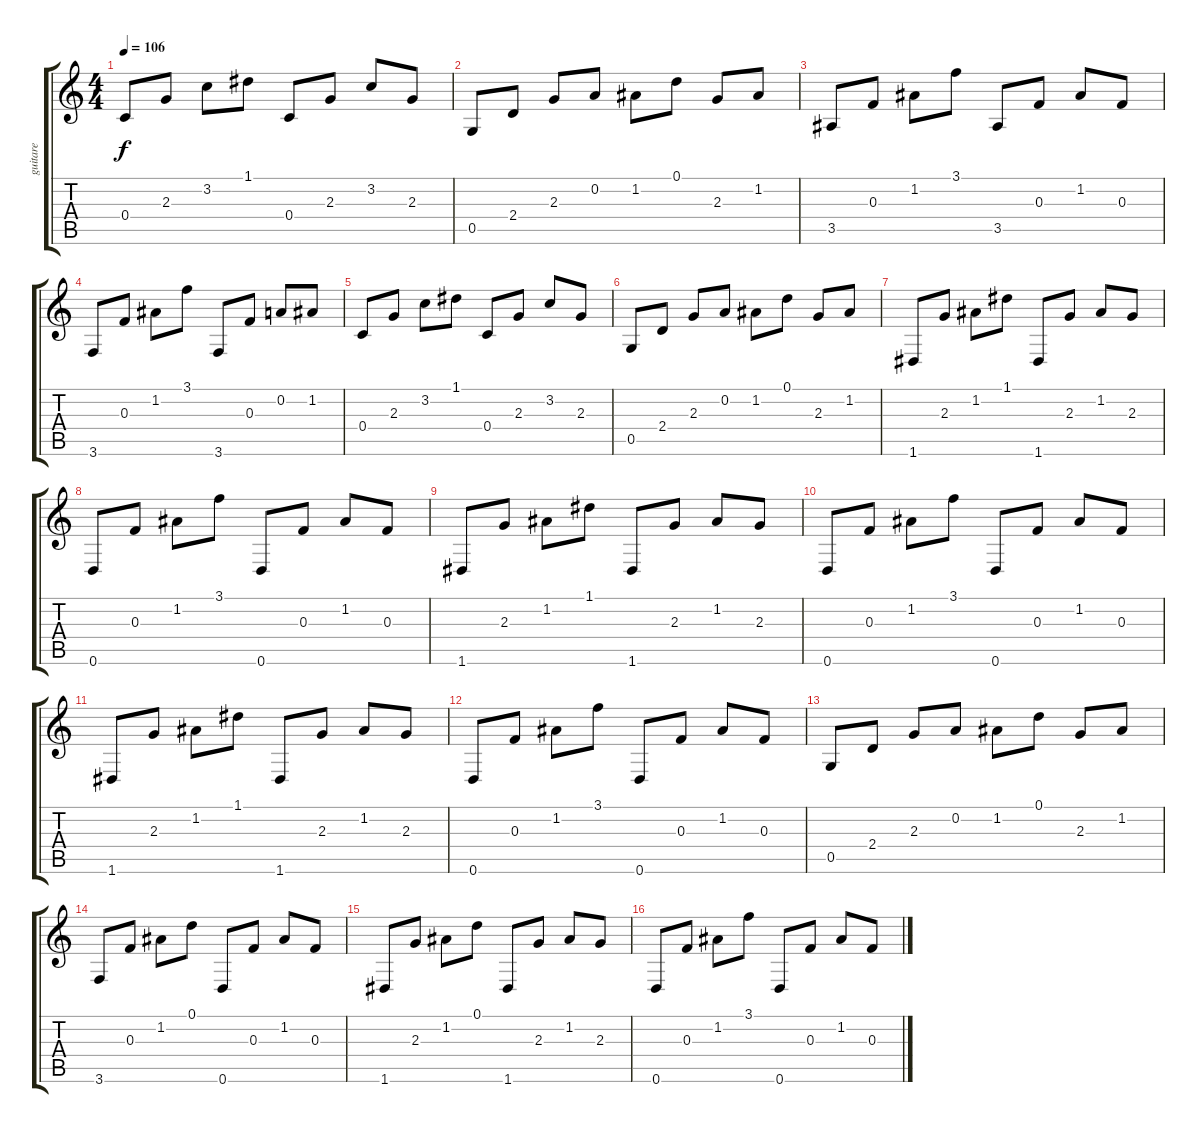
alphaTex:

\track ("guitare" "guitare") {instrument acousticguitarnylon}
\staff {score tabs}
\tuning (D4 A3 F3 C3 G2 D2) {hide}
\ts (4 4)
\tempo 106
\clef g2
\ks c
0.4.8{dy f} 2.3.8 3.2.8 1.1.8 0.4.8 2.3.8 3.2.8 2.3.8 |
0.5.8 2.4.8 2.3.8 0.2.8 1.2.8 0.1.8 2.3.8 1.2.8 |
3.5.8 0.3.8 1.2.8 3.1.8 3.5.8 0.3.8 1.2.8 0.3.8 |
3.6.8 0.3.8 1.2.8 3.1.8 3.6.8 0.3.8 0.2.8 1.2.8 |
0.4.8 2.3.8 3.2.8 1.1.8 0.4.8 2.3.8 3.2.8 2.3.8 |
0.5.8 2.4.8 2.3.8 0.2.8 1.2.8 0.1.8 2.3.8 1.2.8 |
1.6.8 2.3.8 1.2.8 1.1.8 1.6.8 2.3.8 1.2.8 2.3.8 |
0.6.8 0.3.8 1.2.8 3.1.8 0.6.8 0.3.8 1.2.8 0.3.8 |
1.6.8 2.3.8 1.2.8 1.1.8 1.6.8 2.3.8 1.2.8 2.3.8 |
0.6.8 0.3.8 1.2.8 3.1.8 0.6.8 0.3.8 1.2.8 0.3.8 |
1.6.8 2.3.8 1.2.8 1.1.8 1.6.8 2.3.8 1.2.8 2.3.8 |
0.6.8 0.3.8 1.2.8 3.1.8 0.6.8 0.3.8 1.2.8 0.3.8 |
0.5.8 2.4.8 2.3.8 0.2.8 1.2.8 0.1.8 2.3.8 1.2.8 |
3.6.8 0.3.8 1.2.8 0.1.8 0.6.8 0.3.8 1.2.8 0.3.8 |
1.6.8 2.3.8 1.2.8 0.1.8 1.6.8 2.3.8 1.2.8 2.3.8 |
0.6.8 0.3.8 1.2.8 3.1.8 0.6.8 0.3.8 1.2.8 0.3.8
